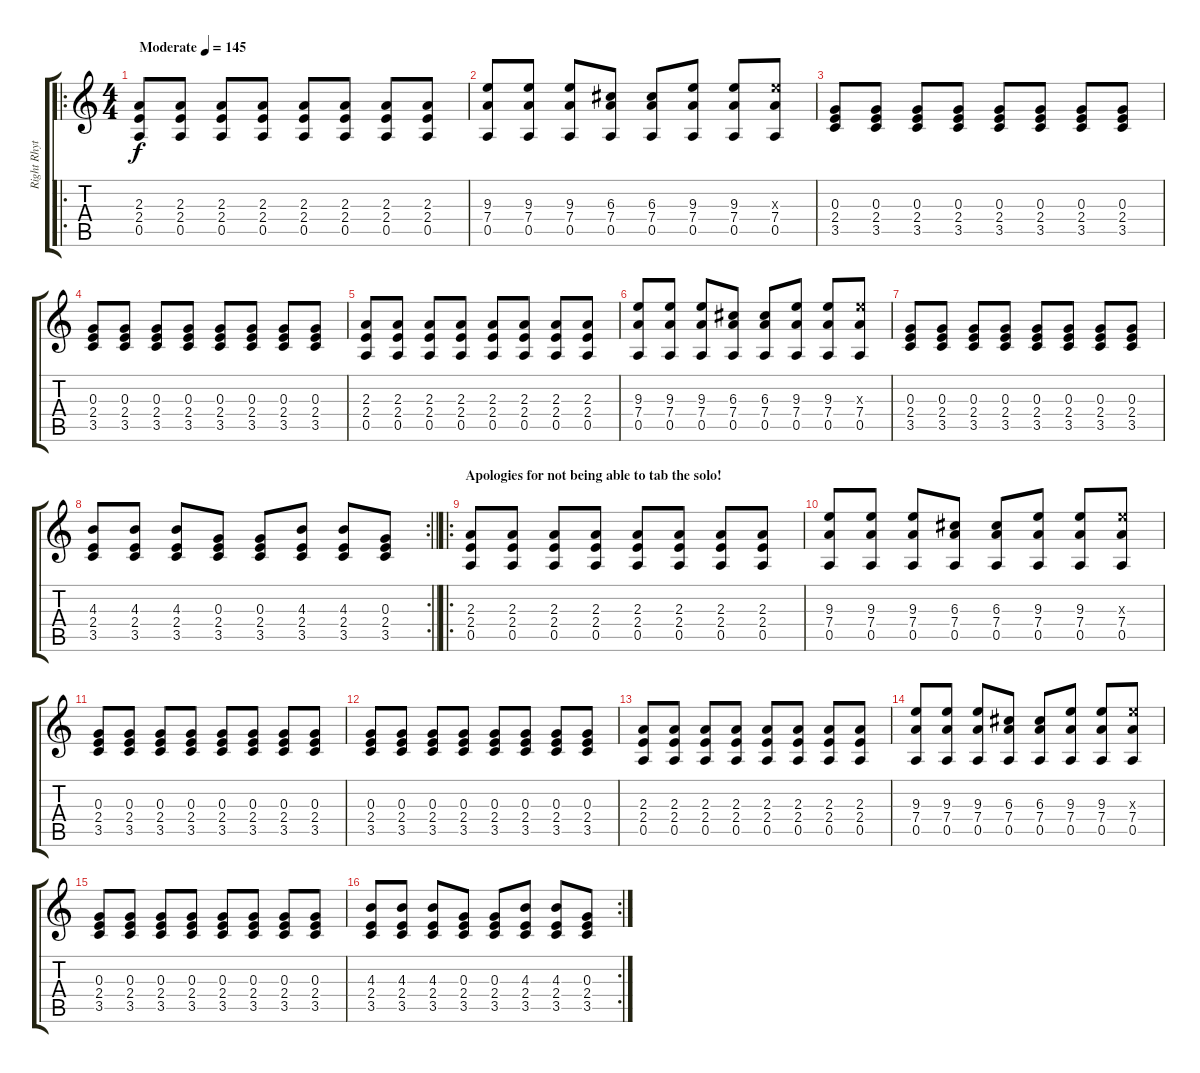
\track ("Right Rhythm" "Right Rhyt") {instrument distortionguitar}
\staff {score tabs}
\tuning (E4 B3 G3 D3 A2 D2) {hide}
\ro
\ts (4 4)
\tempo (145 "Moderate")
\clef g2
\ks c
(2.3 2.4 0.5).8{dy f instrument distortionguitar} (2.3 2.4 0.5).8 (2.3 2.4 0.5).8 (2.3 2.4 0.5).8 (2.3 2.4 0.5).8 (2.3 2.4 0.5).8 (2.3 2.4 0.5).8 (2.3 2.4 0.5).8 |
(9.3 7.4 0.5).8 (9.3 7.4 0.5).8 (9.3 7.4 0.5).8 (6.3 7.4 0.5).8 (6.3 7.4 0.5).8 (9.3 7.4 0.5).8 (9.3 7.4 0.5).8 (9.3{x} 7.4 0.5).8 |
(0.3 2.4 3.5).8 (0.3 2.4 3.5).8 (0.3 2.4 3.5).8 (0.3 2.4 3.5).8 (0.3 2.4 3.5).8 (0.3 2.4 3.5).8 (0.3 2.4 3.5).8 (0.3 2.4 3.5).8 |
(0.3 2.4 3.5).8 (0.3 2.4 3.5).8 (0.3 2.4 3.5).8 (0.3 2.4 3.5).8 (0.3 2.4 3.5).8 (0.3 2.4 3.5).8 (0.3 2.4 3.5).8 (0.3 2.4 3.5).8 |
(2.3 2.4 0.5).8 (2.3 2.4 0.5).8 (2.3 2.4 0.5).8 (2.3 2.4 0.5).8 (2.3 2.4 0.5).8 (2.3 2.4 0.5).8 (2.3 2.4 0.5).8 (2.3 2.4 0.5).8 |
(9.3 7.4 0.5).8 (9.3 7.4 0.5).8 (9.3 7.4 0.5).8 (6.3 7.4 0.5).8 (6.3 7.4 0.5).8 (9.3 7.4 0.5).8 (9.3 7.4 0.5).8 (9.3{x} 7.4 0.5).8 |
(0.3 2.4 3.5).8 (0.3 2.4 3.5).8 (0.3 2.4 3.5).8 (0.3 2.4 3.5).8 (0.3 2.4 3.5).8 (0.3 2.4 3.5).8 (0.3 2.4 3.5).8 (0.3 2.4 3.5).8 |
\rc 2
\barLineRight lightlight
(4.3 2.4 3.5).8 (4.3 2.4 3.5).8 (4.3 2.4 3.5).8 (0.3 2.4 3.5).8 (0.3 2.4 3.5).8 (4.3 2.4 3.5).8 (4.3 2.4 3.5).8 (0.3 2.4 3.5).8 |
\ro
\section ("" "Apologies for not being able to tab the solo!")
(2.3 2.4 0.5).8 (2.3 2.4 0.5).8 (2.3 2.4 0.5).8 (2.3 2.4 0.5).8 (2.3 2.4 0.5).8 (2.3 2.4 0.5).8 (2.3 2.4 0.5).8 (2.3 2.4 0.5).8 |
(9.3 7.4 0.5).8 (9.3 7.4 0.5).8 (9.3 7.4 0.5).8 (6.3 7.4 0.5).8 (6.3 7.4 0.5).8 (9.3 7.4 0.5).8 (9.3 7.4 0.5).8 (9.3{x} 7.4 0.5).8 |
(0.3 2.4 3.5).8 (0.3 2.4 3.5).8 (0.3 2.4 3.5).8 (0.3 2.4 3.5).8 (0.3 2.4 3.5).8 (0.3 2.4 3.5).8 (0.3 2.4 3.5).8 (0.3 2.4 3.5).8 |
(0.3 2.4 3.5).8 (0.3 2.4 3.5).8 (0.3 2.4 3.5).8 (0.3 2.4 3.5).8 (0.3 2.4 3.5).8 (0.3 2.4 3.5).8 (0.3 2.4 3.5).8 (0.3 2.4 3.5).8 |
(2.3 2.4 0.5).8 (2.3 2.4 0.5).8 (2.3 2.4 0.5).8 (2.3 2.4 0.5).8 (2.3 2.4 0.5).8 (2.3 2.4 0.5).8 (2.3 2.4 0.5).8 (2.3 2.4 0.5).8 |
(9.3 7.4 0.5).8 (9.3 7.4 0.5).8 (9.3 7.4 0.5).8 (6.3 7.4 0.5).8 (6.3 7.4 0.5).8 (9.3 7.4 0.5).8 (9.3 7.4 0.5).8 (9.3{x} 7.4 0.5).8 |
(0.3 2.4 3.5).8 (0.3 2.4 3.5).8 (0.3 2.4 3.5).8 (0.3 2.4 3.5).8 (0.3 2.4 3.5).8 (0.3 2.4 3.5).8 (0.3 2.4 3.5).8 (0.3 2.4 3.5).8 |
\rc 2
(4.3 2.4 3.5).8 (4.3 2.4 3.5).8 (4.3 2.4 3.5).8 (0.3 2.4 3.5).8 (0.3 2.4 3.5).8 (4.3 2.4 3.5).8 (4.3 2.4 3.5).8 (0.3 2.4 3.5).8
